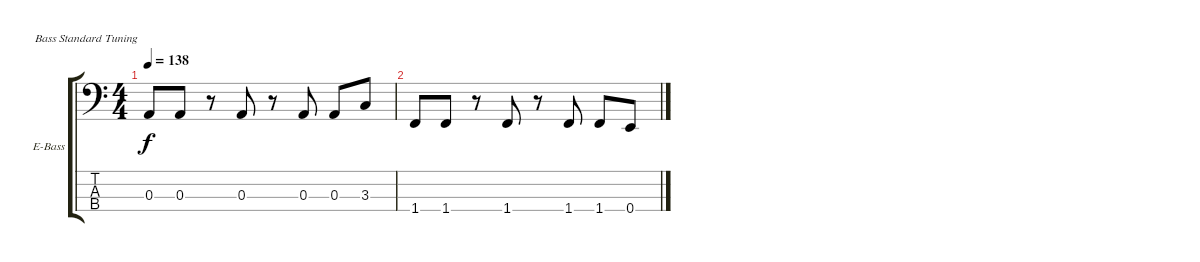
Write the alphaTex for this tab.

\bracketExtendMode groupsimilarinstruments
\firstSystemTrackNameOrientation horizontal
\otherSystemsTrackNameOrientation horizontal
\track ("Äîðîæêà 4" "E-Bass") {instrument electricbassfinger}
\staff {score tabs}
\tuning (G2 D2 A1 E1)
\ts (4 4)
\tempo 138
\clef f4
\ks c
0.3.8{dy f} 0.3.8 r.8 0.3.8 r.8 0.3.8 0.3.8 3.3.8 |
1.4.8 1.4.8 r.8 1.4.8 r.8 1.4.8 1.4.8 0.4.8
